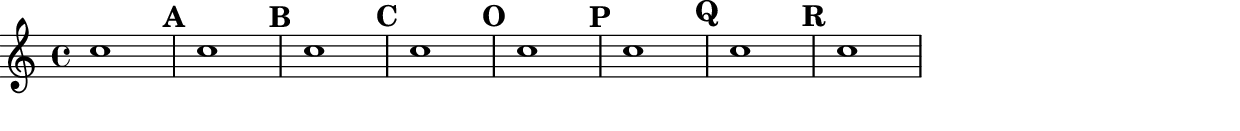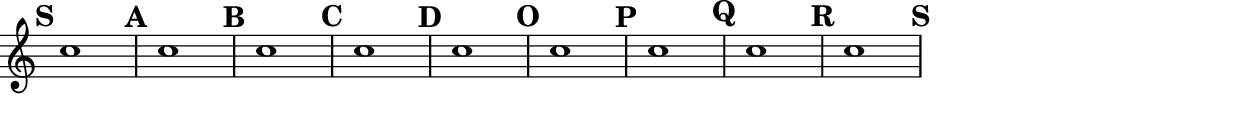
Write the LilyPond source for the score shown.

%% Generated by lilypond-book.py
%% Options: [exampleindent=10.16\mm,indent=0\mm,line-width=160\mm]
\include "lilypond-book-preamble.ly"


% ****************************************************************
% Start cut-&-pastable-section
% ****************************************************************



\paper {
  indent = 0\mm
  line-width = 160\mm
  % offset the left padding, also add 1mm as lilypond creates cropped
  % images with a little space on the right
  line-width = #(- line-width (* mm  3.000000) (* mm 1))
}

\layout {
  
}





% ****************************************************************
% ly snippet:
% ****************************************************************
\sourcefilename "forcing-rehearsal-marks-to-start-from-a-given-letter-or-number.ly"
\sourcefileline 0
%% DO NOT EDIT this file manually; it is automatically
%% generated from LSR http://lsr.dsi.unimi.it
%% Make any changes in LSR itself, or in Documentation/snippets/new/ ,
%% and then run scripts/auxiliar/makelsr.py
%%
%% This file is in the public domain.
\version "2.16.0"

\header {
%% Translation of GIT committish: 26a079ca2393d053315ef8dbef626c897dc9645a
  texidoces = "
Este fragmento de código muestra cómo obtener marcas de ensayo
ordenadas automáticamente, pero partiendo de la letra o número
deseados.

"
  doctitlees = "Forzar que las marcas  de ensayo comiencen en una letra o número dados"

%% Translation of GIT committish: 4d1502a7f3c7929e30da8f35a1d177b19eb34f89
  texidocfr = "
Voici comment initialiser arbitrairement une indication automatique de
repère, qu'elle soit alphabétique ou numérique :

"
  doctitlefr = "Fixation arbitraire du numéro de repère de départ"

  lsrtags = "automatic-notation, preparing-parts, really-simple, rhythms"

  texidoc = "
This snippet demonstrates how to obtain automatic ordered rehearsal
marks, but from the letter or number desired.

"
  doctitle = "Forcing rehearsal marks to start from a given letter or number"
} % begin verbatim


\relative c'' {
  c1 \mark \default
  c1 \mark \default
  c1 \mark \default
  c1 \mark #14
  c1 \mark \default
  c1 \mark \default
  c1 \mark \default
  c1 \mark \default
  \break
  \set Score.markFormatter = #format-mark-numbers
  c1 \mark #1
  c1 \mark \default
  c1 \mark \default
  c1 \mark \default
  c1 \mark #14
  c1 \mark \default
  c1 \mark \default
  c1 \mark \default
  c1 \mark \default
}



% ****************************************************************
% end ly snippet
% ****************************************************************
